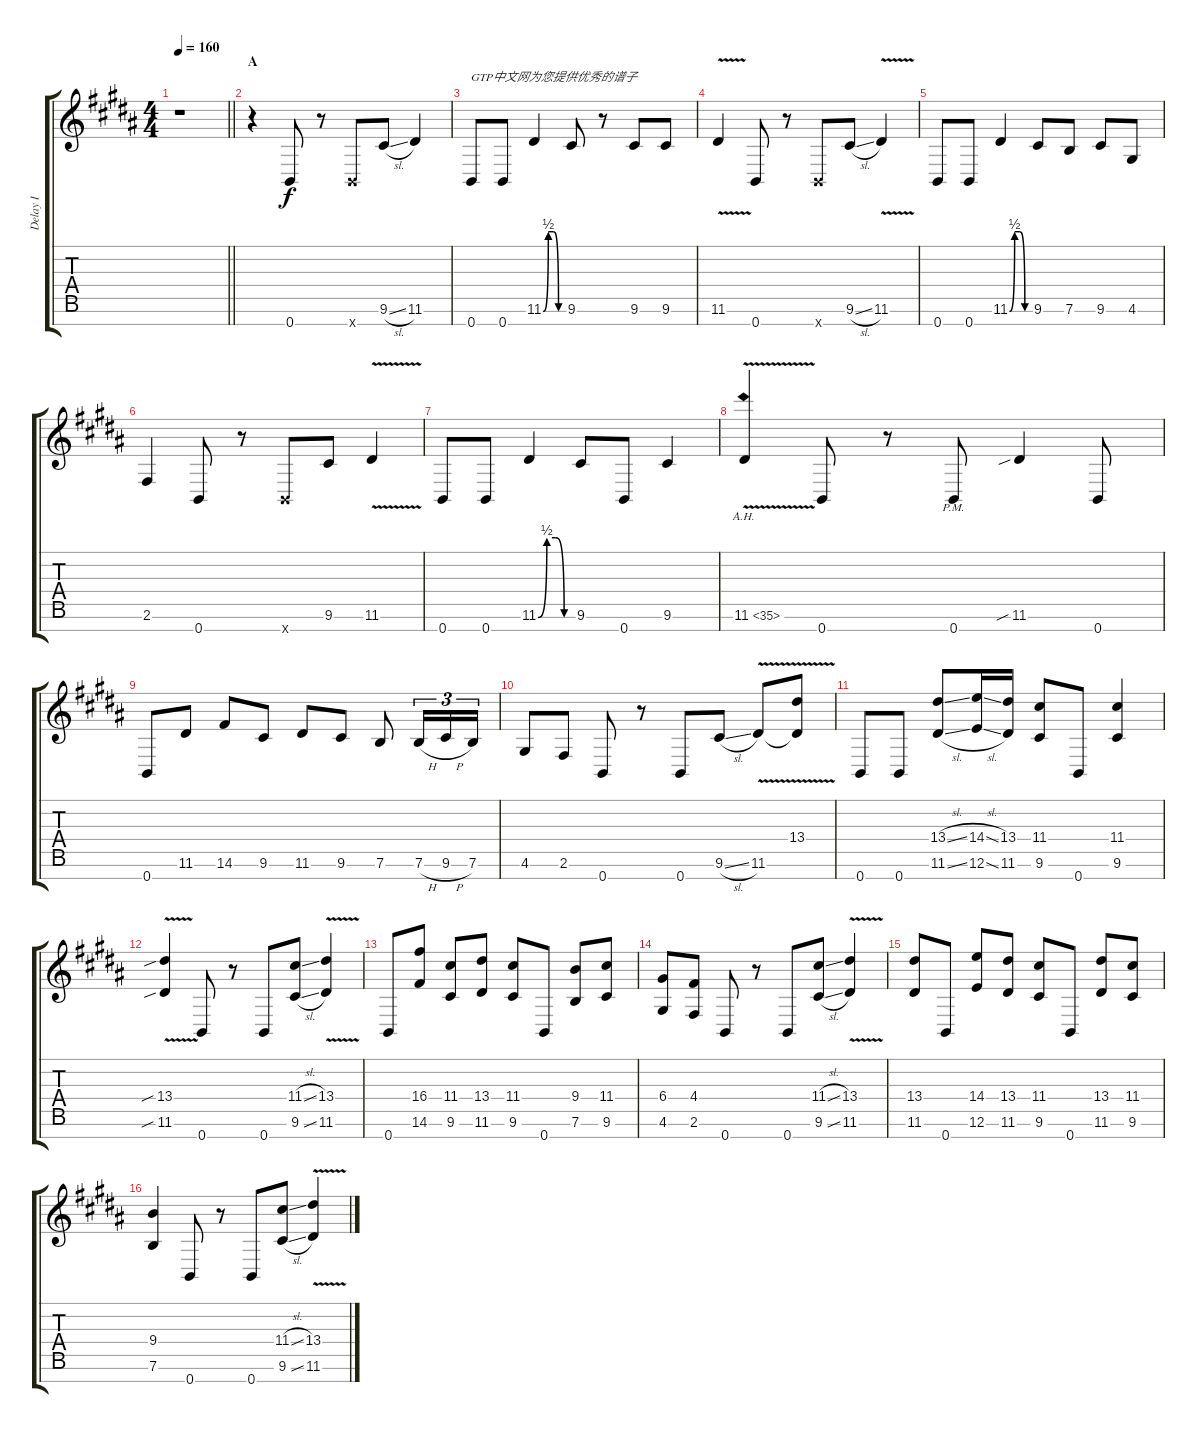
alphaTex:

\track ("Delay I" "Delay I") {instrument distortionguitar}
\staff {score tabs}
\tuning (E4 B3 G3 D3 A2 E2 B1) {hide}
\ts (4 4)
\tempo 160
\clef g2
\barLineRight lightlight
\ks b
r.1{dy f instrument distortionguitar} |
\section ("" "A")
r.4{balance 16} 0.7.8 r.8 0.7{x}.8 9.6{sl}.8 11.6.4 |
0.7.8{txt "GTP中文网为您提供优秀的谱子"} 0.7.8 11.6{be (custom 0 0 15 2 30 2 45 0 60 0)}.4 9.6.8 r.8 9.6.8 9.6.8 |
11.6{v}.4 0.7.8 r.8 0.7{x}.8 9.6{sl}.8 11.6{v}.4 |
0.7.8 0.7.8 11.6{be (custom 0 0 15 2 30 2 45 0 60 0)}.4 9.6.8 7.6.8 9.6.8 4.6.8 |
2.6.4 0.7.8 r.8 0.7{x}.8 9.6.8 11.6{v}.4 |
0.7.8 0.7.8 11.6{be (custom 0 0 15 2 30 2 45 0 60 0)}.4 9.6.8 0.7.8 9.6.4 |
11.6{ah 24 v}.4 0.7.8 r.8 0.7{pm}.8 11.6{sib}.4 0.7.8 |
0.7.8 11.6.8 14.6.8 9.6.8 11.6.8 9.6.8 7.6.8 7.6{h}.16{tu (3 2)} 9.6{h}.16{tu (3 2)} 7.6.16{tu (3 2)} |
4.6.8 2.6.8 0.7.8 r.8 0.7.8 9.6{sl}.8 11.6{v}.8 (13.4 11.6{t}).8 |
0.7.8 0.7.8 (13.4{sl} 11.6{sl}).8 (14.4{sl} 12.6{sl}).16 (13.4 11.6).16 (11.4 9.6).8 0.7.8 (11.4 9.6).4 |
(13.4{v sib} 11.6{sib}).4 0.7.8 r.8 0.7.8 (11.4{sl} 9.6{sl}).8 (13.4{v} 11.6{v}).4 |
0.7.8 (16.4 14.6).8 (11.4 9.6).8 (13.4 11.6).8 (11.4 9.6).8 0.7.8 (9.4 7.6).8 (11.4 9.6).8 |
(6.4 4.6).8{balance 1} (4.4 2.6).8 0.7.8 r.8 0.7.8 (11.4{sl} 9.6{sl}).8 (13.4{v} 11.6{v}).4 |
(13.4 11.6).8 0.7.8 (14.4 12.6).8 (13.4 11.6).8 (11.4 9.6).8 0.7.8 (13.4 11.6).8 (11.4 9.6).8 |
(9.4 7.6).4 0.7.8 r.8 0.7.8 (11.4{sl} 9.6{sl}).8 (13.4{v} 11.6{v}).4
